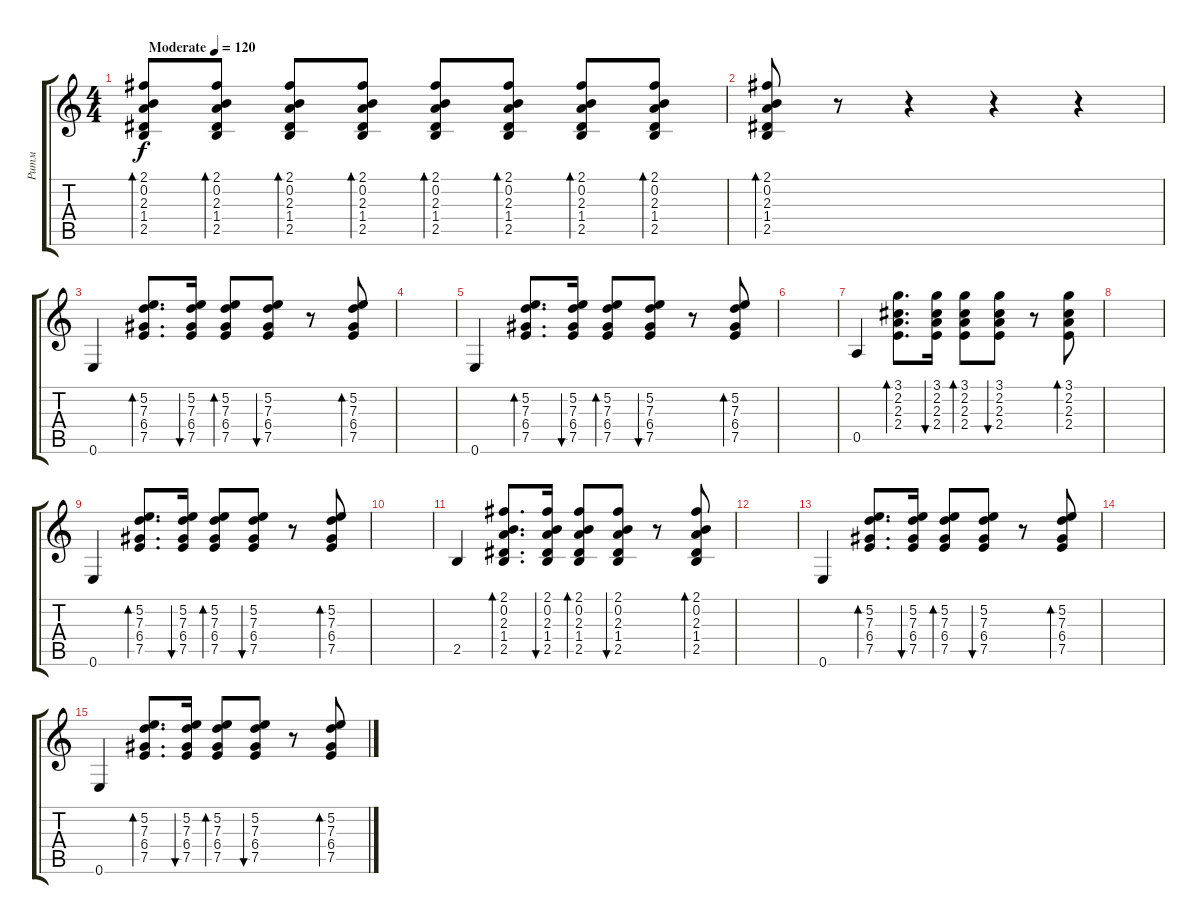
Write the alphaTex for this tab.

\track ("Ритм" "Ритм") {instrument electricguitarclean}
\staff {score tabs}
\tuning (E4 B3 G3 D3 A2 E2) {hide}
\ts (4 4)
\tempo (120 "Moderate")
\clef g2
\ks c
(2.1 0.2 2.3 1.4 2.5).8{bd 60 dy f instrument electricguitarclean} (2.1 0.2 2.3 1.4 2.5).8{bd 60} (2.1 0.2 2.3 1.4 2.5).8{bd 60} (2.1 0.2 2.3 1.4 2.5).8{bd 60} (2.1 0.2 2.3 1.4 2.5).8{bd 60} (2.1 0.2 2.3 1.4 2.5).8{bd 60} (2.1 0.2 2.3 1.4 2.5).8{bd 60} (2.1 0.2 2.3 1.4 2.5).8{bd 60} |
(2.1 0.2 2.3 1.4 2.5).8{bd 60} r.8 r.4 r.4 r.4 |
0.6.4 (5.2 7.3 6.4 7.5).8{d bd 60} (5.2 7.3 6.4 7.5).16{bu 60} (5.2 7.3 6.4 7.5).8{bd 60} (5.2 7.3 6.4 7.5).8{bu 60} r.8 (5.2 7.3 6.4 7.5).8{bd 60} |
|
0.6.4 (5.2 7.3 6.4 7.5).8{d bd 60} (5.2 7.3 6.4 7.5).16{bu 60} (5.2 7.3 6.4 7.5).8{bd 60} (5.2 7.3 6.4 7.5).8{bu 60} r.8 (5.2 7.3 6.4 7.5).8{bd 60} |
|
0.5.4 (3.1 2.2 2.3 2.4).8{d bd 60} (3.1 2.2 2.3 2.4).16{bu 60} (3.1 2.2 2.3 2.4).8{bd 60} (3.1 2.2 2.3 2.4).8{bu 60} r.8 (3.1 2.2 2.3 2.4).8{bd 60} |
|
0.6.4 (5.2 7.3 6.4 7.5).8{d bd 60} (5.2 7.3 6.4 7.5).16{bu 60} (5.2 7.3 6.4 7.5).8{bd 60} (5.2 7.3 6.4 7.5).8{bu 60} r.8 (5.2 7.3 6.4 7.5).8{bd 60} |
|
2.5.4 (2.1 0.2 2.3 1.4 2.5).8{d bd 60} (2.1 0.2 2.3 1.4 2.5).16{bu 60} (2.1 0.2 2.3 1.4 2.5).8{bd 60} (2.1 0.2 2.3 1.4 2.5).8{bu 60} r.8 (2.1 0.2 2.3 1.4 2.5).8{bd 60} |
|
0.6.4 (5.2 7.3 6.4 7.5).8{d bd 60} (5.2 7.3 6.4 7.5).16{bu 60} (5.2 7.3 6.4 7.5).8{bd 60} (5.2 7.3 6.4 7.5).8{bu 60} r.8 (5.2 7.3 6.4 7.5).8{bd 60} |
|
0.6.4 (5.2 7.3 6.4 7.5).8{d bd 60} (5.2 7.3 6.4 7.5).16{bu 60} (5.2 7.3 6.4 7.5).8{bd 60} (5.2 7.3 6.4 7.5).8{bu 60} r.8 (5.2 7.3 6.4 7.5).8{bd 60}
